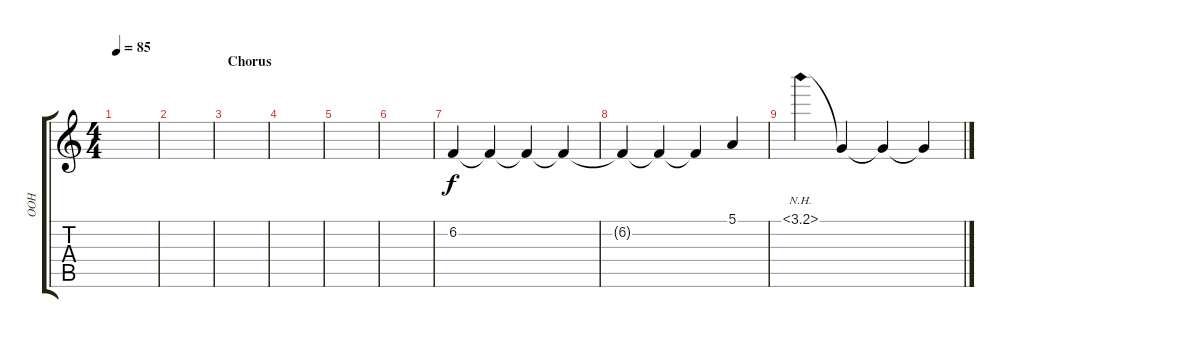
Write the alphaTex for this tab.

\track ("OOH" "OOH") {instrument synthvoice}
\staff {score tabs}
\tuning (E4 B3 G3 D3 A2 E2) {hide}
\ts (4 4)
\tempo 85
\clef g2
\ks c
|
|
\section ("" "Chorus")
|
|
|
|
6.2.4 6.2{t}.4 6.2{t}.4 6.2{t}.4 |
6.2{t}.4 6.2{t}.4 6.2{t}.4 5.1.4 |
3.1{nh}.4{volume 4} 3.1{t}.4 3.1{t}.4 3.1{t}.4
